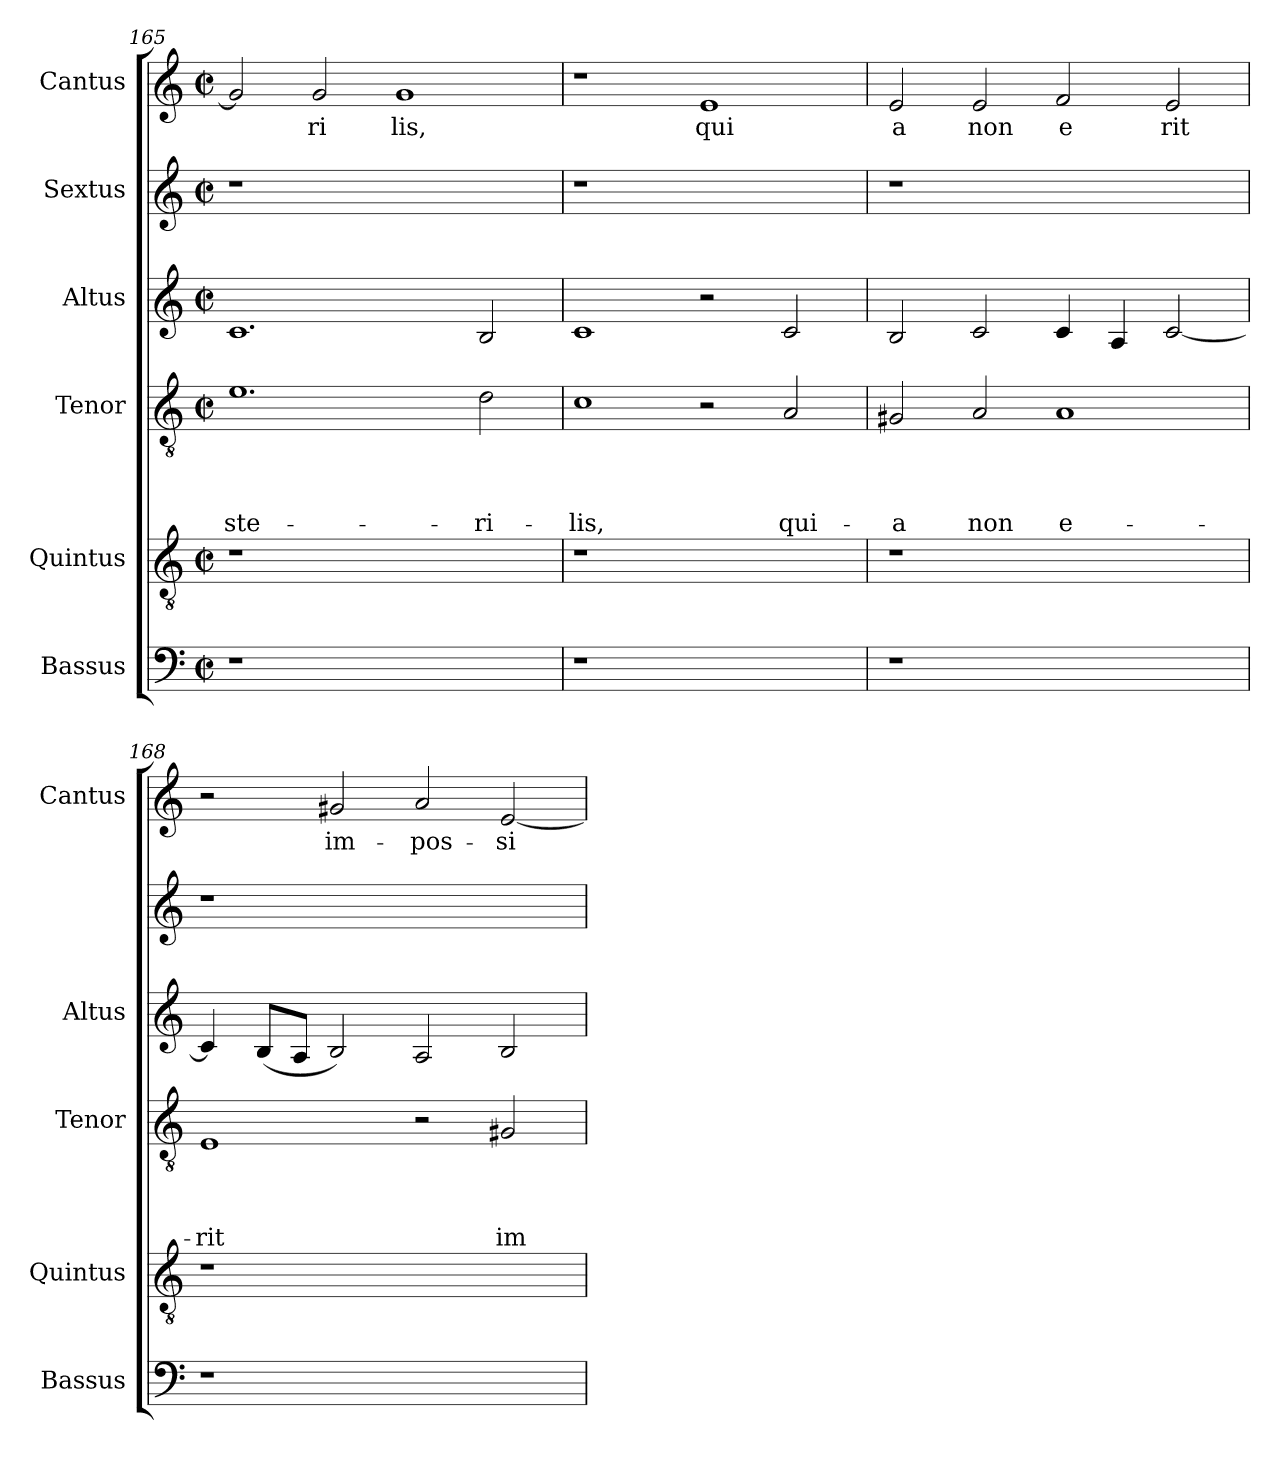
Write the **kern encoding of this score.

**kern	**kern	**kern	**text	**text	**text	**text	**kern	**kern	**kern	**text
*part6	*part5	*part4	*part4	*part4	*part4	*part4	*part3	*part2	*part1	*part1
*staff6	*staff5	*staff4	*staff4	*staff4	*staff4	*staff4	*staff3	*staff2	*staff1	*staff1
*I"Bassus	*I"Quintus	*I"Tenor	*	*	*	*	*I"Altus	*I"Sextus	*I"Cantus	*
*I'Bassus	*I'Quintus	*I'Tenor	*	*	*	*	*I'Altus	*	*I'Cantus	*
*clefF4	*clefGv2	*clefGv2	*	*	*	*	*clefG2	*clefG2	*clefG2	*
*k[]	*k[]	*k[]	*	*	*	*	*k[]	*k[]	*k[]	*
*C:	*C:	*C:	*	*	*	*	*C:	*C:	*C:	*
*M2/2	*M2/2	*M2/2	*	*	*	*	*M2/2	*M2/2	*M2/2	*
*met(c|)	*met(c|)	*met(c|)	*	*	*	*	*met(c|)	*met(c|)	*met(c|)	*
=165	=165	=165	=165	=165	=165	=165	=165	=165	=165	=165
!	!	!	!	!	!	!LO:LY:b	!	!	!	!
1r	1r	1.e	.	.	.	ste-	1.c	1r	2g/]	.
!	!	!	!	!	!	!	!	!	!	!LO:LY:b
.	.	.	.	.	.	.	.	.	2g/	ri
!	!	!	!	!	!	!	!	!	!	!LO:LY:b
1ryy	1ryy	.	.	.	.	.	.	1ryy	1g	lis,
!	!	!	!	!	!	!LO:LY:b	!	!	!	!
.	.	2d\	.	.	.	-ri-	2B/	.	.	.
=166	=166	=166	=166	=166	=166	=166	=166	=166	=166	=166
!	!	!	!	!	!	!LO:LY:b	!	!	!	!
1r	1r	1c	.	.	.	-lis,	1c	1r	1r	.
!	!	!	!	!	!	!	!	!	!	!LO:LY:b
1ryy	1ryy	2r	.	.	.	.	2r	1ryy	1e	qui
!	!	!	!	!	!	!LO:LY:b	!	!	!	!
.	.	2A/	.	.	.	qui-	2c/	.	.	.
=167	=167	=167	=167	=167	=167	=167	=167	=167	=167	=167
!	!	!	!	!	!	!LO:LY:b	!	!	!	!LO:LY:b
1r	1r	2G#X/	.	.	.	-a	2B/	1r	2e/	a
!	!	!	!	!	!	!LO:LY:b	!	!	!	!LO:LY:b
.	.	2A/	.	.	.	non	2c/	.	2e/	non
!	!	!	!	!	!	!LO:LY:b	!	!	!	!LO:LY:b
1ryy	1ryy	1A	.	.	.	e-	4c/	1ryy	2f/	e
.	.	.	.	.	.	.	4A/	.	.	.
!	!	!	!	!	!	!	!	!	!	!LO:LY:b
.	.	.	.	.	.	.	[<2c/	.	2e/	rit
!!LO:PB:g=z
=168	=168	=168	=168	=168	=168	=168	=168	=168	=168	=168
!	!	!	!	!	!	!LO:LY:b	!	!	!	!
1r	1r	1E	.	.	.	-rit	4c/]	1r	2r	.
.	.	.	.	.	.	.	(>8B/L	.	.	.
.	.	.	.	.	.	.	8A/J	.	.	.
!	!	!	!	!	!	!	!	!	!	!LO:LY:b
.	.	.	.	.	.	.	2B/)	.	2g#X/	im-
!	!	!	!	!	!	!	!	!	!	!LO:LY:b
1ryy	1ryy	2r	.	.	.	.	2A/	1ryy	2a/	-pos-
!	!	!	!	!	!	!LO:LY:b	!	!	!	!LO:LY:b
.	.	2G#X/	.	.	.	im	2B/	.	[<2e/	-si-
=	=	=	=	=	=	=	=	=	=	=
*-	*-	*-	*-	*-	*-	*-	*-	*-	*-	*-
